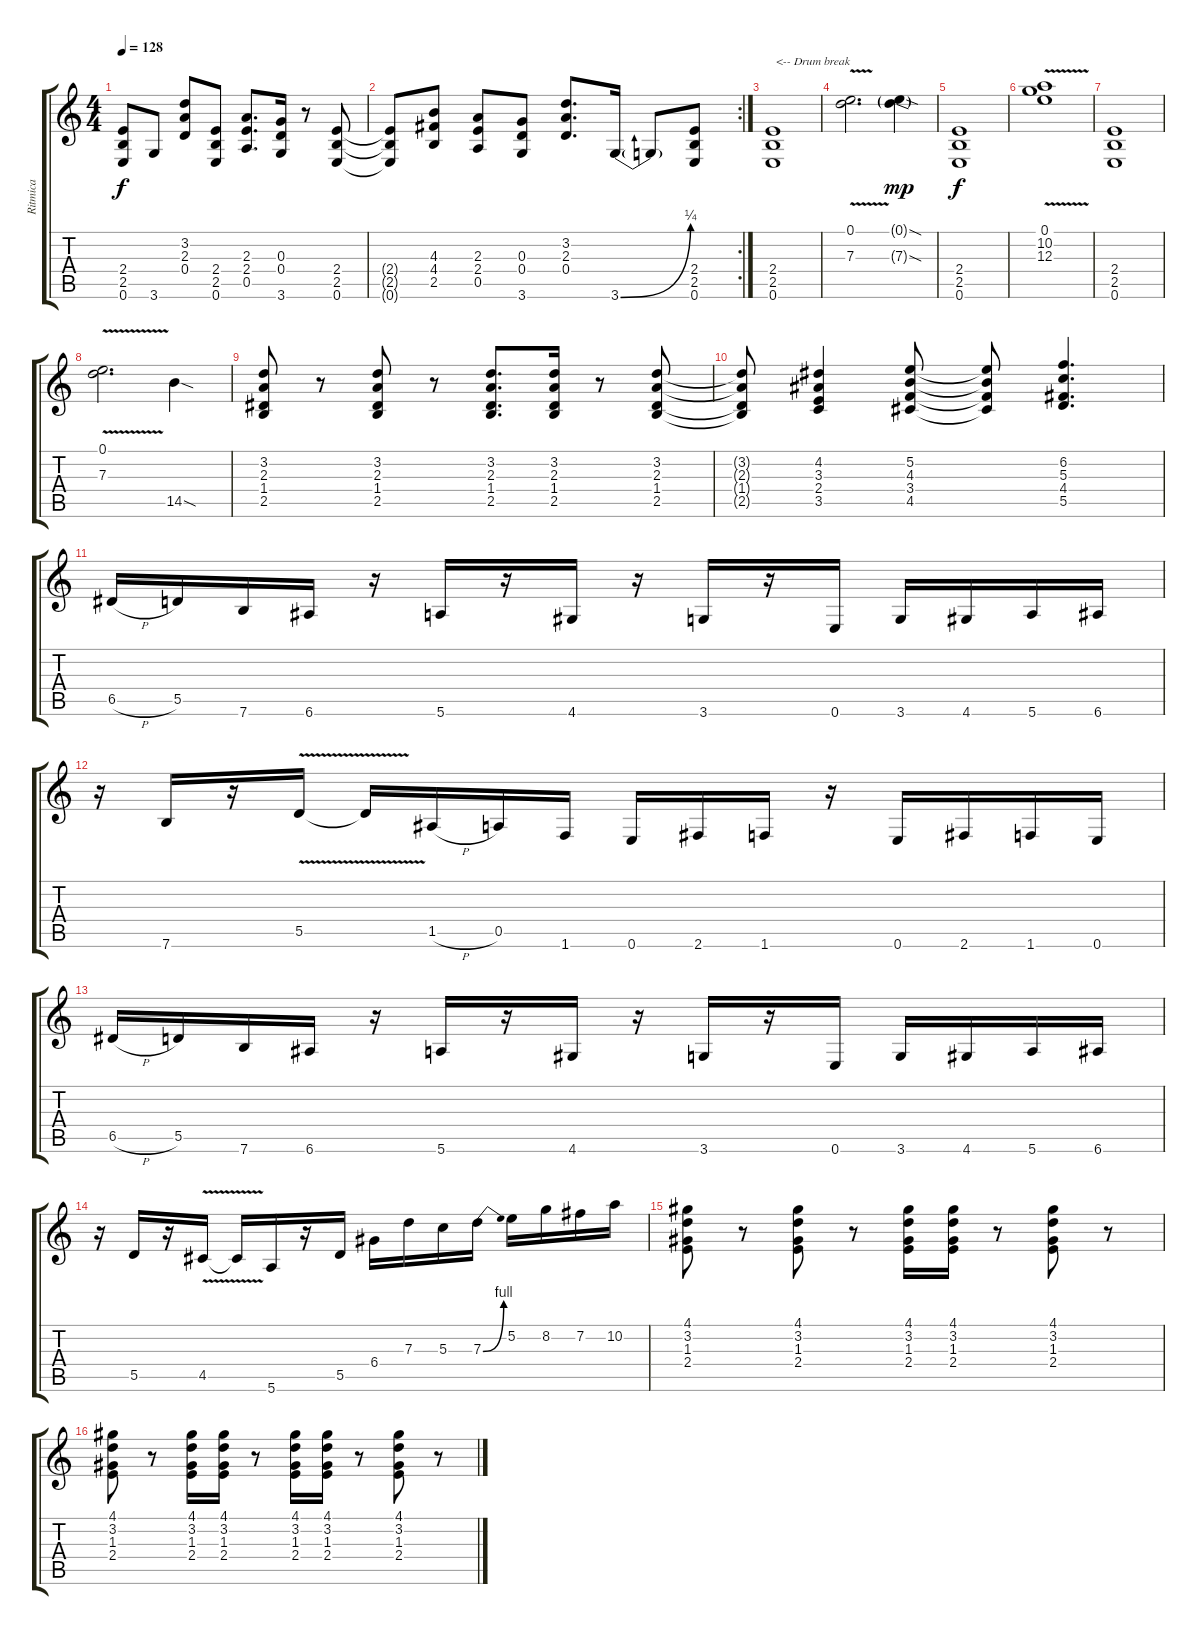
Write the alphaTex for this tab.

\track ("Ritmica" "Ritmica") {instrument distortionguitar}
\staff {score tabs}
\tuning (E4 B3 G3 D3 A2 E2) {hide}
\ts (4 4)
\tempo 128
\clef g2
\ks c
(2.4{t} 2.5{t} 0.6{t}).8{dy f} 3.6.8 (3.2 2.3 0.4).8 (2.4 2.5 0.6).8 (2.3 2.4 0.5).8{d} (0.3 0.4 3.6).16 r.8 (2.4 2.5 0.6).8 |
\rc 2
(2.4{t} 2.5{t} 0.6{t}).8 (4.3 4.4 2.5).8 (2.3 2.4 0.5).8 (0.3 0.4 3.6).8 (3.2 2.3 0.4).8{d} 3.6{be (bend 0 0 60 1)}.16 3.6{t}.8 (2.4 2.5 0.6).8 |
(2.4 2.5 0.6).1{txt " <-- Drum break"} |
(0.1 7.3{v}).2{d} (0.1{sod g} 7.3{sod g}).4{dy mp} |
(2.4 2.5 0.6).1{dy f} |
(0.1 10.2{v} 12.3{v}).1 |
(2.4 2.5 0.6).1 |
(0.1 7.3{v}).2{d} 14.5{sod}.4 |
(3.2 2.3 1.4 2.5).8 r.8 (3.2 2.3 1.4 2.5).8 r.8 (3.2 2.3 1.4 2.5).8{d} (3.2 2.3 1.4 2.5).16 r.8 (3.2 2.3 1.4 2.5).8 |
(3.2{t} 2.3{t} 1.4{t} 2.5{t}).8 (4.2 3.3 2.4 3.5).4 (5.2 4.3 3.4 4.5).8 (5.2{t} 4.3{t} 3.4{t} 4.5{t}).8 (6.2 5.3 4.4 5.5).4{d} |
6.5{h}.16 5.5.16 7.6.16 6.6.16 r.16 5.6.16 r.16 4.6.16 r.16 3.6.16 r.16 0.6.16 3.6.16 4.6.16 5.6.16 6.6.16 |
r.16 7.6.16 r.16 5.5{v}.16 5.5{t}.16 1.5{h}.16 0.5.16 1.6.16 0.6.16 2.6.16 1.6.16 r.16 0.6.16 2.6.16 1.6.16 0.6.16 |
6.5{h}.16 5.5.16 7.6.16 6.6.16 r.16 5.6.16 r.16 4.6.16 r.16 3.6.16 r.16 0.6.16 3.6.16 4.6.16 5.6.16 6.6.16 |
r.16 5.5.16 r.16 4.5{v}.16 4.5{t}.16 5.6.16 r.16 5.5.16 6.4.16 7.3.16 5.3.16 7.3{be (bend 0 0 60 4)}.16 5.2.16 8.2.16 7.2.16 10.2.16 |
(4.1 3.2 1.3 2.4).8{volume 11} r.8 (4.1 3.2 1.3 2.4).8 r.8 (4.1 3.2 1.3 2.4).16 (4.1 3.2 1.3 2.4).16 r.8 (4.1 3.2 1.3 2.4).8 r.8 |
(4.1 3.2 1.3 2.4).8 r.8 (4.1 3.2 1.3 2.4).16 (4.1 3.2 1.3 2.4).16 r.8 (4.1 3.2 1.3 2.4).16 (4.1 3.2 1.3 2.4).16 r.8 (4.1 3.2 1.3 2.4).8 r.8
